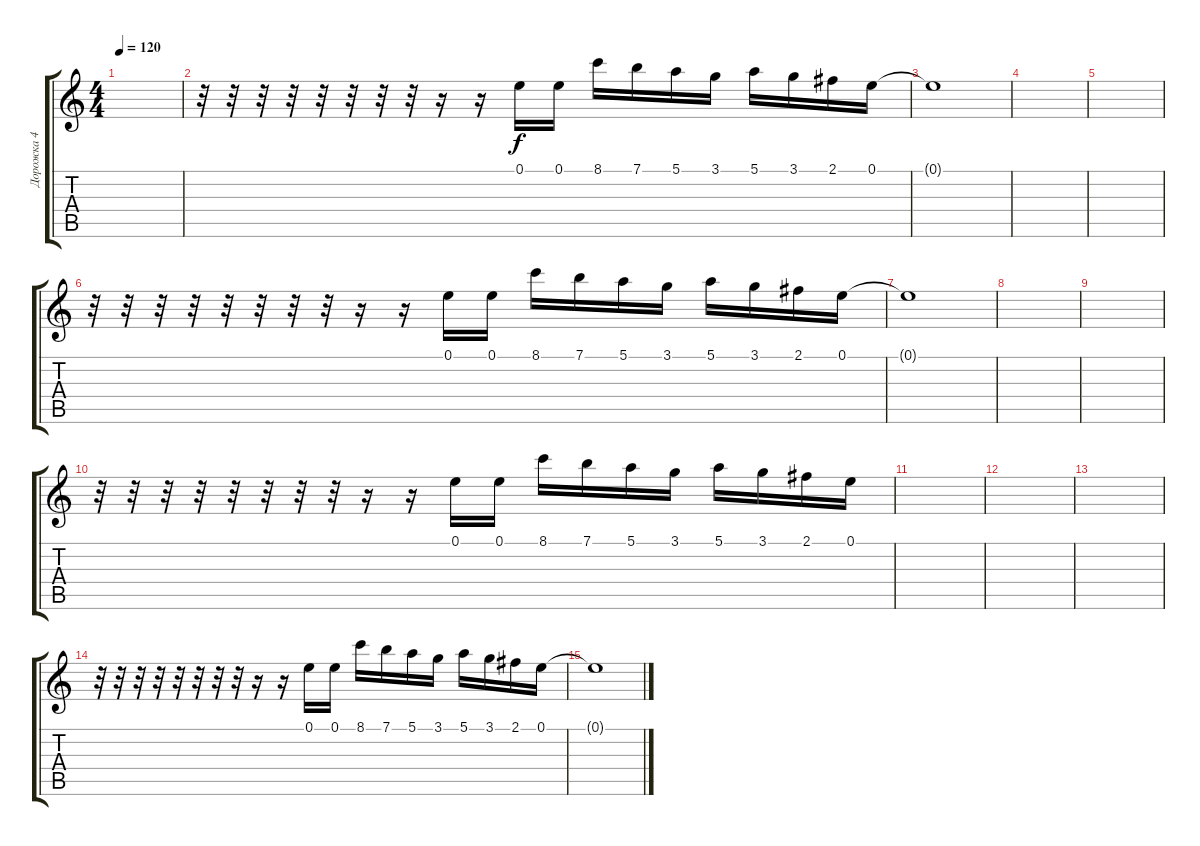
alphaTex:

\track ("Дорожка 4" "Дорожка 4") {instrument overdrivenguitar}
\staff {score tabs}
\tuning (E4 B3 G3 D3 A2 E2) {hide}
\ts (4 4)
\tempo 120
\clef g2
\ks c
|
r.32 r.32 r.32 r.32 r.32 r.32 r.32 r.32 r.16 r.16 0.1.16 0.1.16 8.1.16 7.1.16 5.1.16 3.1.16 5.1.16 3.1.16 2.1.16 0.1.16 |
0.1{t}.1 |
|
|
r.32 r.32 r.32 r.32 r.32 r.32 r.32 r.32 r.16 r.16 0.1.16 0.1.16 8.1.16 7.1.16 5.1.16 3.1.16 5.1.16 3.1.16 2.1.16 0.1.16 |
0.1{t}.1 |
|
|
r.32 r.32 r.32 r.32 r.32 r.32 r.32 r.32 r.16 r.16 0.1.16 0.1.16 8.1.16 7.1.16 5.1.16 3.1.16 5.1.16 3.1.16 2.1.16 0.1.16 |
|
|
|
r.32 r.32 r.32 r.32 r.32 r.32 r.32 r.32 r.16 r.16 0.1.16 0.1.16 8.1.16 7.1.16 5.1.16 3.1.16 5.1.16 3.1.16 2.1.16 0.1.16 |
0.1{t}.1
